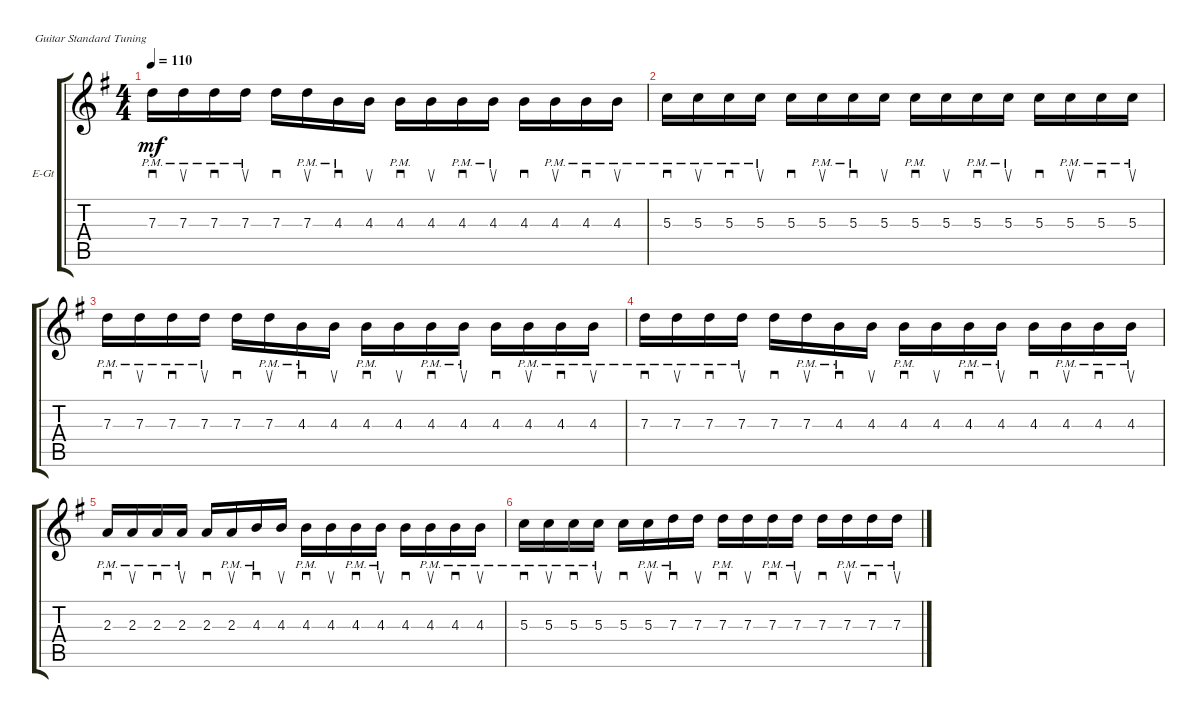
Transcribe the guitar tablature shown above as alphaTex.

\defaultSystemsLayout 4
\bracketExtendMode groupsimilarinstruments
\firstSystemTrackNameOrientation horizontal
\otherSystemsTrackNameOrientation horizontal
\track ("Electric Guitar" "E-Gt") {instrument electricguitarclean}
\staff {score tabs}
\tuning (E4 B3 G3 D3 A2 E2)
\ts (4 4)
\tempo 110
\clef g2
\scale
0.333333
\ks g
7.3{pm}.16{sd dy mf} 7.3{pm}.16{su} 7.3{pm}.16{sd} 7.3{pm}.16{su} 7.3.16{sd} 7.3{pm}.16{su} 4.3{pm}.16{sd} 4.3.16{su} 4.3{pm}.16{sd} 4.3.16{su} 4.3{pm}.16{sd} 4.3{pm}.16{su} 4.3.16{sd} 4.3{pm}.16{su} 4.3{pm}.16{sd} 4.3{pm}.16{su} |
\scale
0.333333 5.3{pm}.16{sd} 5.3{pm}.16{su} 5.3{pm}.16{sd} 5.3{pm}.16{su} 5.3.16{sd} 5.3{pm}.16{su} 5.3{pm}.16{sd} 5.3.16{su} 5.3{pm}.16{sd} 5.3.16{su} 5.3{pm}.16{sd} 5.3{pm}.16{su} 5.3.16{sd} 5.3{pm}.16{su} 5.3{pm}.16{sd} 5.3{pm}.16{su} |
\scale
0.333333 7.3{pm}.16{sd} 7.3{pm}.16{su} 7.3{pm}.16{sd} 7.3{pm}.16{su} 7.3.16{sd} 7.3{pm}.16{su} 4.3{pm}.16{sd} 4.3.16{su} 4.3{pm}.16{sd} 4.3.16{su} 4.3{pm}.16{sd} 4.3{pm}.16{su} 4.3.16{sd} 4.3{pm}.16{su} 4.3{pm}.16{sd} 4.3{pm}.16{su} |
\scale
0.333333 7.3{pm}.16{sd} 7.3{pm}.16{su} 7.3{pm}.16{sd} 7.3{pm}.16{su} 7.3.16{sd} 7.3{pm}.16{su} 4.3{pm}.16{sd} 4.3.16{su} 4.3{pm}.16{sd} 4.3.16{su} 4.3{pm}.16{sd} 4.3{pm}.16{su} 4.3.16{sd} 4.3{pm}.16{su} 4.3{pm}.16{sd} 4.3{pm}.16{su} |
\scale
0.333333 2.3{pm}.16{sd} 2.3{pm}.16{su} 2.3{pm}.16{sd} 2.3{pm}.16{su} 2.3.16{sd} 2.3{pm}.16{su} 4.3{pm}.16{sd} 4.3.16{su} 4.3{pm}.16{sd} 4.3.16{su} 4.3{pm}.16{sd} 4.3{pm}.16{su} 4.3.16{sd} 4.3{pm}.16{su} 4.3{pm}.16{sd} 4.3{pm}.16{su} |
\scale
0.333333 5.3{pm}.16{sd} 5.3{pm}.16{su} 5.3{pm}.16{sd} 5.3{pm}.16{su} 5.3.16{sd} 5.3{pm}.16{su} 7.3{pm}.16{sd} 7.3.16{su} 7.3{pm}.16{sd} 7.3.16{su} 7.3{pm}.16{sd} 7.3{pm}.16{su} 7.3.16{sd} 7.3{pm}.16{su} 7.3{pm}.16{sd} 7.3{pm}.16{su}
